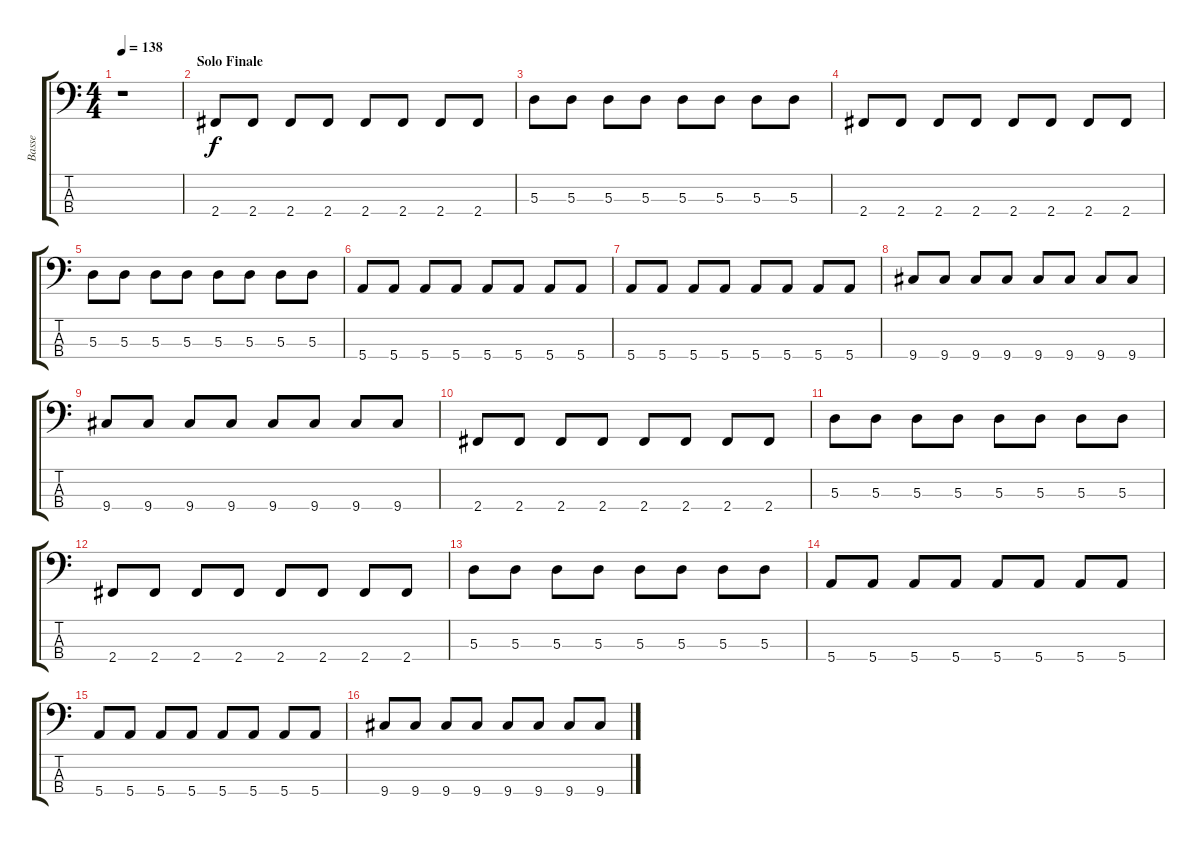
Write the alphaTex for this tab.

\track ("Basse" "Basse") {instrument electricbassfinger}
\staff {score tabs}
\tuning (G2 D2 A1 E1) {hide}
\ts (4 4)
\tempo 138
\clef f4
\ks c
r.1{dy f} |
\section ("" "Solo Finale")
2.4.8 2.4.8 2.4.8 2.4.8 2.4.8 2.4.8 2.4.8 2.4.8 |
5.3.8 5.3.8 5.3.8 5.3.8 5.3.8 5.3.8 5.3.8 5.3.8 |
2.4.8 2.4.8 2.4.8 2.4.8 2.4.8 2.4.8 2.4.8 2.4.8 |
5.3.8 5.3.8 5.3.8 5.3.8 5.3.8 5.3.8 5.3.8 5.3.8 |
5.4.8 5.4.8 5.4.8 5.4.8 5.4.8 5.4.8 5.4.8 5.4.8 |
5.4.8 5.4.8 5.4.8 5.4.8 5.4.8 5.4.8 5.4.8 5.4.8 |
9.4.8 9.4.8 9.4.8 9.4.8 9.4.8 9.4.8 9.4.8 9.4.8 |
9.4.8 9.4.8 9.4.8 9.4.8 9.4.8 9.4.8 9.4.8 9.4.8 |
2.4.8 2.4.8 2.4.8 2.4.8 2.4.8 2.4.8 2.4.8 2.4.8 |
5.3.8 5.3.8 5.3.8 5.3.8 5.3.8 5.3.8 5.3.8 5.3.8 |
2.4.8 2.4.8 2.4.8 2.4.8 2.4.8 2.4.8 2.4.8 2.4.8 |
5.3.8 5.3.8 5.3.8 5.3.8 5.3.8 5.3.8 5.3.8 5.3.8 |
5.4.8 5.4.8 5.4.8 5.4.8 5.4.8 5.4.8 5.4.8 5.4.8 |
5.4.8 5.4.8 5.4.8 5.4.8 5.4.8 5.4.8 5.4.8 5.4.8 |
9.4.8 9.4.8 9.4.8 9.4.8 9.4.8 9.4.8 9.4.8 9.4.8
